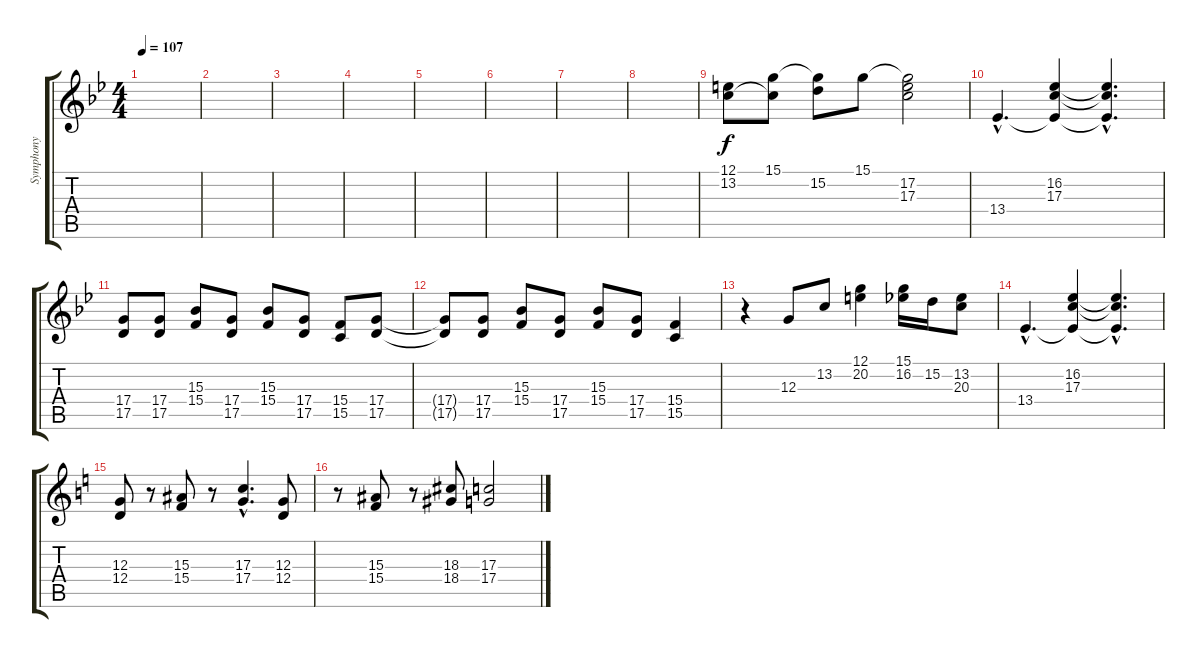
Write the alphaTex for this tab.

\track ("Symphony" "Symphony") {instrument stringensemble1}
\staff {score tabs}
\tuning (E4 B3 G3 D3 A2 E2) {hide}
\ts (4 4)
\tempo 107
\clef g2
\ks bb
|
|
|
|
|
|
|
|
(12.1 13.2).8 (15.1 13.2{t}).8 (15.1{t} 15.2).8 15.1.8 (15.1{t} 17.2 17.3).2 |
13.4{hac}.4{d} (16.2 17.3 13.4{t}).4 (16.2{hac t} 17.3{hac t} 13.4{hac t}).4{d} |
(17.4 17.5).8 (17.4 17.5).8 (15.3 15.4).8 (17.4 17.5).8 (15.3 15.4).8 (17.4 17.5).8 (15.4 15.5).8 (17.4 17.5).8 |
(17.4{t} 17.5{t}).8 (17.4 17.5).8 (15.3 15.4).8 (17.4 17.5).8 (15.3 15.4).8 (17.4 17.5).8 (15.4 15.5).4 |
r.4 12.3.8 13.2.8 (12.1 20.2).4 (15.1 16.2).16 15.2.16 (13.2 20.3).8 |
13.4{hac}.4{d} (16.2 17.3 13.4{t}).4 (16.2{hac t} 17.3{hac t} 13.4{hac t}).4{d} |
\ks c
(12.3 12.4).8 r.8 (15.3 15.4).8 r.8 (17.3{hac} 17.4{hac}).4{d} (12.3 12.4).8 |
r.8 (15.3 15.4).8 r.8 (18.3 18.4).8 (17.3 17.4).2
